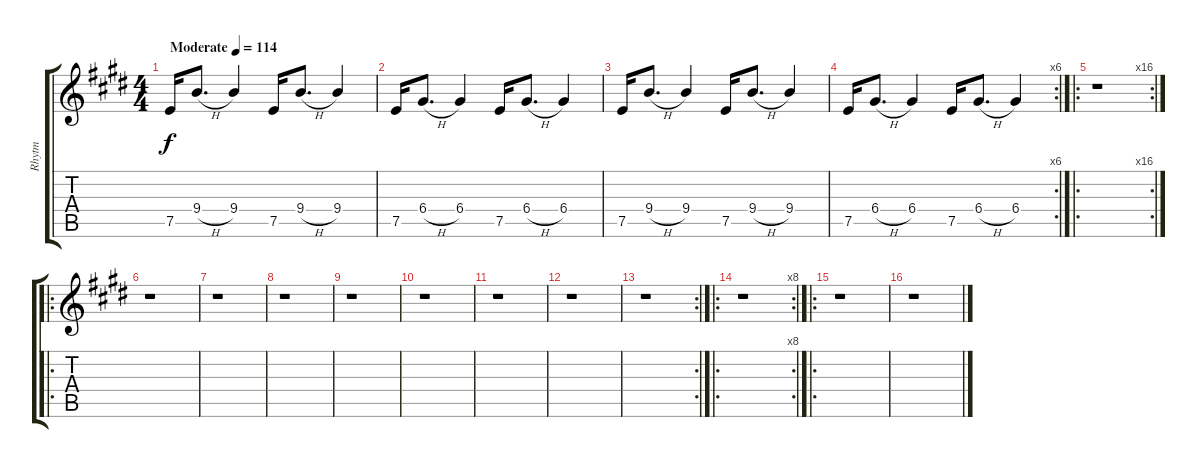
\track ("Rhytm" "Rhytm") {instrument electricguitarjazz}
\staff {score tabs}
\tuning (E4 B3 G3 D3 A2 E2) {hide}
\ts (4 4)
\tempo (114 "Moderate")
\clef g2
\ks c#minor
7.5.16{dy f instrument electricguitarjazz} 9.4{h}.8{d} 9.4.4{beam Up} 7.5.16 9.4{h}.8{d} 9.4.4{beam Up} |
7.5.16 6.4{h}.8{d} 6.4.4{beam Up} 7.5.16 6.4{h}.8{d} 6.4.4{beam Up} |
7.5.16 9.4{h}.8{d} 9.4.4{beam Up} 7.5.16 9.4{h}.8{d} 9.4.4{beam Up} |
\rc 6
7.5.16 6.4{h}.8{d} 6.4.4{beam Up} 7.5.16 6.4{h}.8{d} 6.4.4{beam Up} |
\ro
\rc 16
r.1 |
\ro
r.1 |
r.1 |
r.1 |
r.1 |
r.1 |
r.1 |
r.1 |
\rc 2
r.1 |
\ro
\rc 8
r.1 |
\ro
r.1 |
r.1
